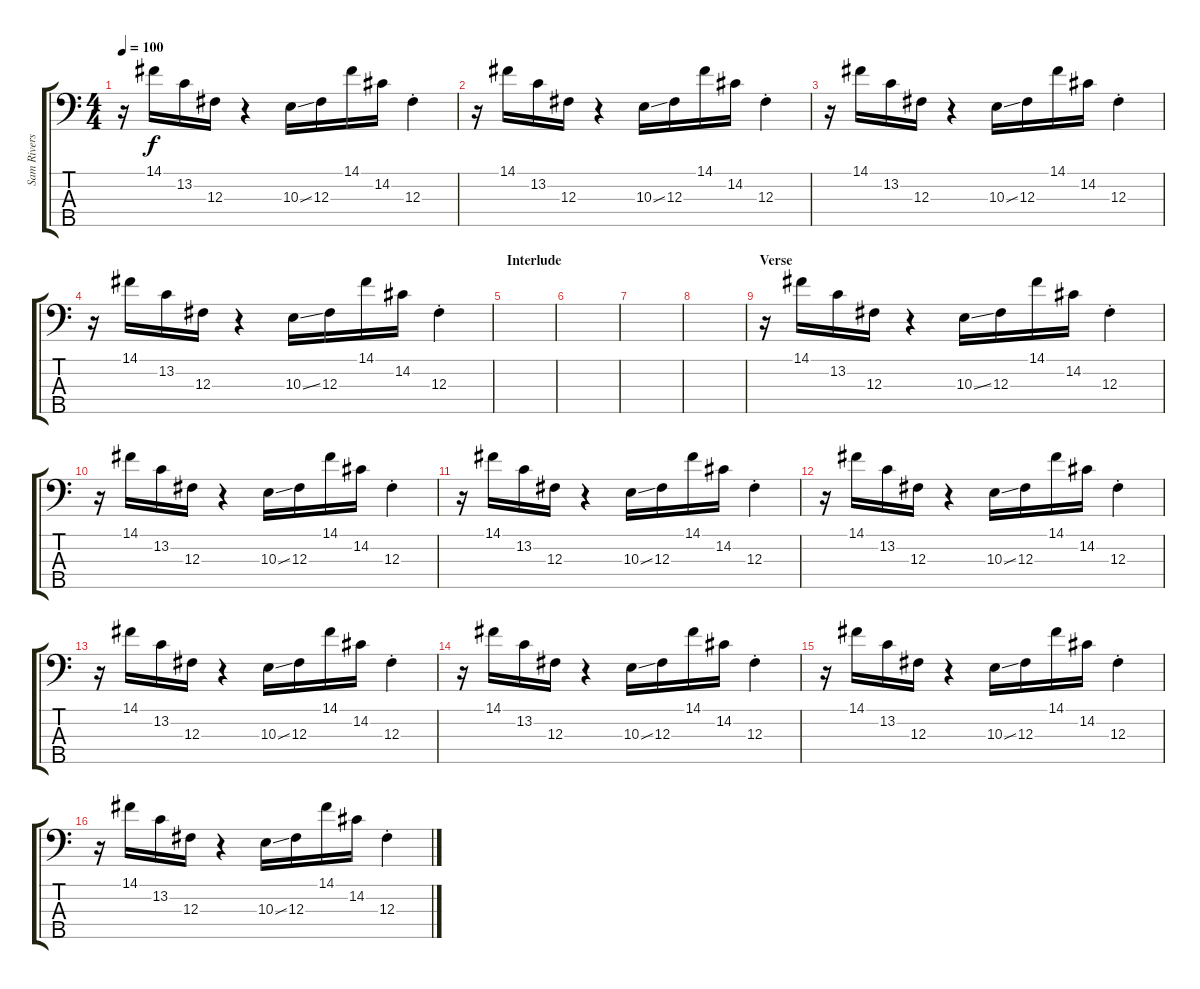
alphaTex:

\track ("Sam Rivers - Bass" "Sam Rivers") {instrument electricbassfinger}
\staff {score tabs}
\tuning (E2 B1 Gb1 Db1 Bb0) {hide}
\ts (4 4)
\tempo 100
\clef f4
\ks c
r.16{dy f} 14.1.16 13.2.16 12.3.16 r.4 10.3{ss}.16 12.3.16 14.1.16 14.2.16 12.3{st}.4 |
r.16 14.1.16 13.2.16 12.3.16 r.4 10.3{ss}.16 12.3.16 14.1.16 14.2.16 12.3{st}.4 |
r.16 14.1.16 13.2.16 12.3.16 r.4 10.3{ss}.16 12.3.16 14.1.16 14.2.16 12.3{st}.4 |
r.16 14.1.16 13.2.16 12.3.16 r.4 10.3{ss}.16 12.3.16 14.1.16 14.2.16 12.3{st}.4 |
\section ("" "Interlude")
|
|
|
|
\section ("" "Verse")
r.16 14.1.16 13.2.16 12.3.16 r.4 10.3{ss}.16 12.3.16 14.1.16 14.2.16 12.3{st}.4 |
r.16 14.1.16 13.2.16 12.3.16 r.4 10.3{ss}.16 12.3.16 14.1.16 14.2.16 12.3{st}.4 |
r.16 14.1.16 13.2.16 12.3.16 r.4 10.3{ss}.16 12.3.16 14.1.16 14.2.16 12.3{st}.4 |
r.16 14.1.16 13.2.16 12.3.16 r.4 10.3{ss}.16 12.3.16 14.1.16 14.2.16 12.3{st}.4 |
r.16 14.1.16 13.2.16 12.3.16 r.4 10.3{ss}.16 12.3.16 14.1.16 14.2.16 12.3{st}.4 |
r.16 14.1.16 13.2.16 12.3.16 r.4 10.3{ss}.16 12.3.16 14.1.16 14.2.16 12.3{st}.4 |
r.16 14.1.16 13.2.16 12.3.16 r.4 10.3{ss}.16 12.3.16 14.1.16 14.2.16 12.3{st}.4 |
r.16 14.1.16 13.2.16 12.3.16 r.4 10.3{ss}.16 12.3.16 14.1.16 14.2.16 12.3{st}.4
